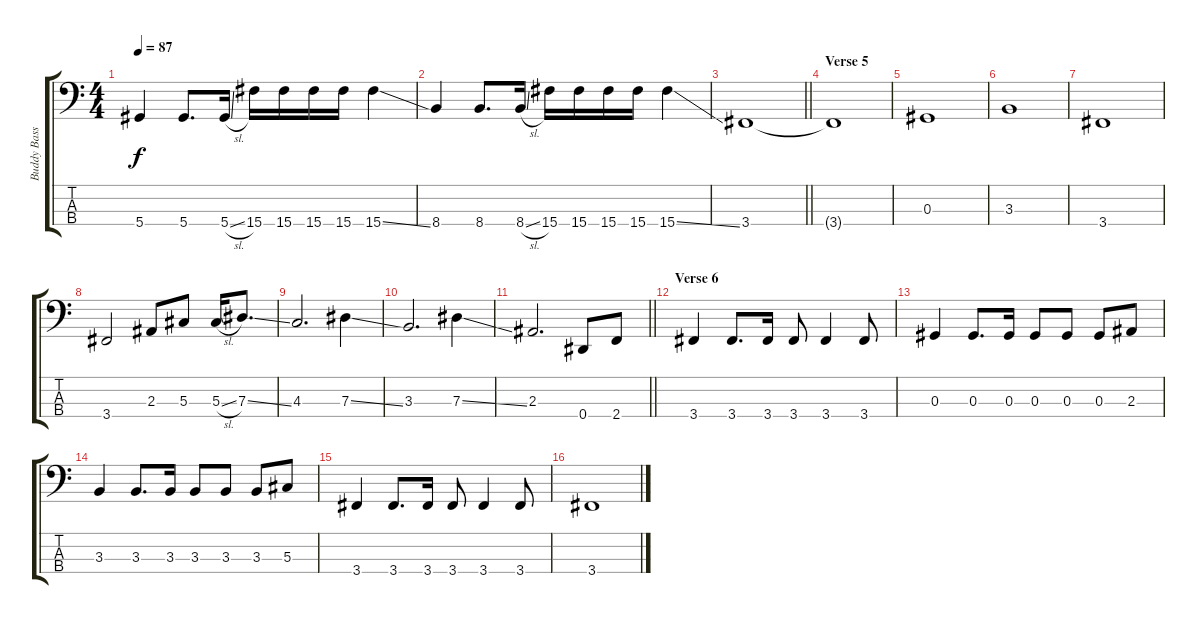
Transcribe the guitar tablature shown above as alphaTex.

\track ("Buddy Bass" "Buddy Bass") {instrument electricbassfinger}
\staff {score tabs}
\tuning (Gb2 Db2 Ab1 Eb1) {hide}
\ts (4 4)
\tempo 87
\clef f4
\ks c
5.4.4{dy f} 5.4.8{d} 5.4{sl}.16 15.4.16 15.4.16 15.4.16 15.4.16 15.4{ss}.4 |
8.4.4 8.4.8{d} 8.4{sl}.16 15.4.16 15.4.16 15.4.16 15.4.16 15.4{ss}.4 |
\barLineRight lightlight
3.4.1 |
\section ("" "Verse 5")
3.4{t}.1 |
0.3.1 |
3.3.1 |
3.4.1 |
3.4.2 2.3.8 5.3.8 5.3{sl}.16 7.3{ss}.8{d} |
4.3.2{d} 7.3{ss}.4 |
3.3.2{d} 7.3{ss}.4 |
\barLineRight lightlight
2.3.2{d} 0.4.8 2.4.8 |
\section ("" "Verse 6")
3.4.4 3.4.8{d} 3.4.16 3.4.8 3.4.4 3.4.8 |
0.3.4 0.3.8{d} 0.3.16 0.3.8 0.3.8 0.3.8 2.3.8 |
3.3.4 3.3.8{d} 3.3.16 3.3.8 3.3.8 3.3.8 5.3.8 |
3.4.4 3.4.8{d} 3.4.16 3.4.8 3.4.4 3.4.8 |
3.4.1
